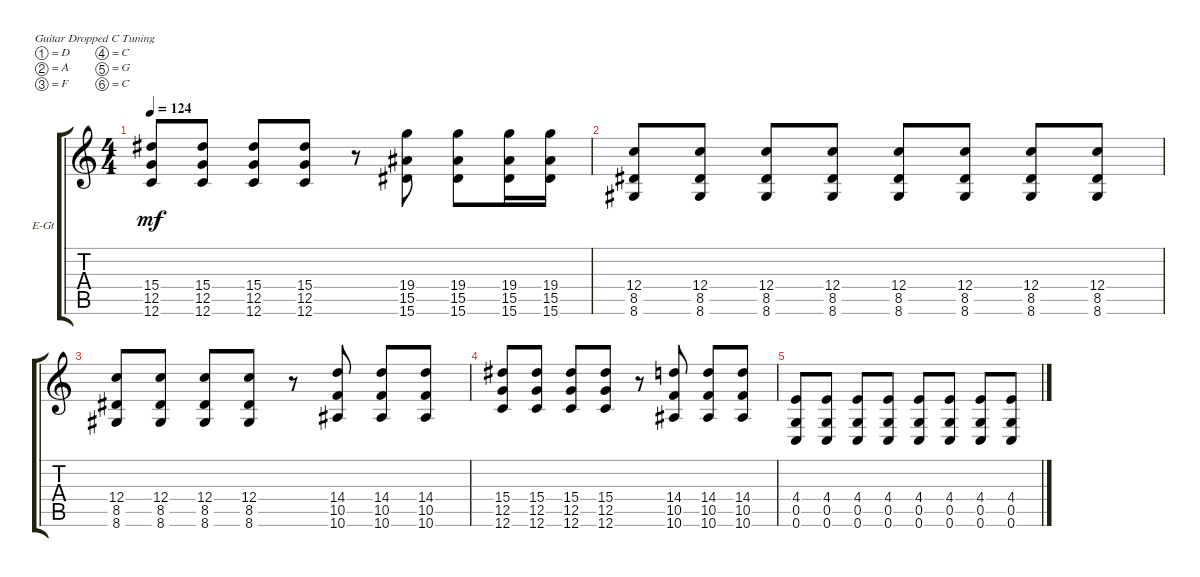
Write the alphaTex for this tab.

\defaultSystemsLayout 4
\bracketExtendMode groupsimilarinstruments
\firstSystemTrackNameOrientation horizontal
\otherSystemsTrackNameOrientation horizontal
\track ("Guitar Right" "E-Gt") {instrument distortionguitar}
\staff {score tabs}
\tuning (D4 A3 F3 C3 G2 C2)
\ts (4 4)
\tempo 124
\clef g2
\ks c
(12.6 12.5 15.4).8{dy mf} (12.6 12.5 15.4).8 (12.6 12.5 15.4).8 (12.6 12.5 15.4).8 r.8 (15.6 15.5 19.4).8 (15.6 15.5 19.4).8 (15.6 15.5 19.4).16 (15.6 15.5 19.4).16 |
(8.6 8.5 12.4).8 (8.6 8.5 12.4).8 (8.6 8.5 12.4).8 (8.6 8.5 12.4).8 (12.4 8.5 8.6).8 (8.6 8.5 12.4).8 (8.6 8.5 12.4).8 (8.6 8.5 12.4).8 |
(8.6 8.5 12.4).8 (8.6 8.5 12.4).8 (8.6 8.5 12.4).8 (8.6 8.5 12.4).8 r.8 (10.6 10.5 14.4).8 (10.6 10.5 14.4).8 (10.6 10.5 14.4).8 |
(12.6 12.5 15.4).8 (12.6 12.5 15.4).8 (12.6 12.5 15.4).8 (12.6 12.5 15.4).8 r.8 (10.6 10.5 14.4).8 (10.6 10.5 14.4).8 (10.6 10.5 14.4).8 |
(0.6 0.5 4.4).8 (0.6 0.5 4.4).8 (0.6 0.5 4.4).8 (0.6 0.5 4.4).8 (0.6 0.5 4.4).8 (0.6 0.5 4.4).8 (0.6 0.5 4.4).8 (0.6 0.5 4.4).8
